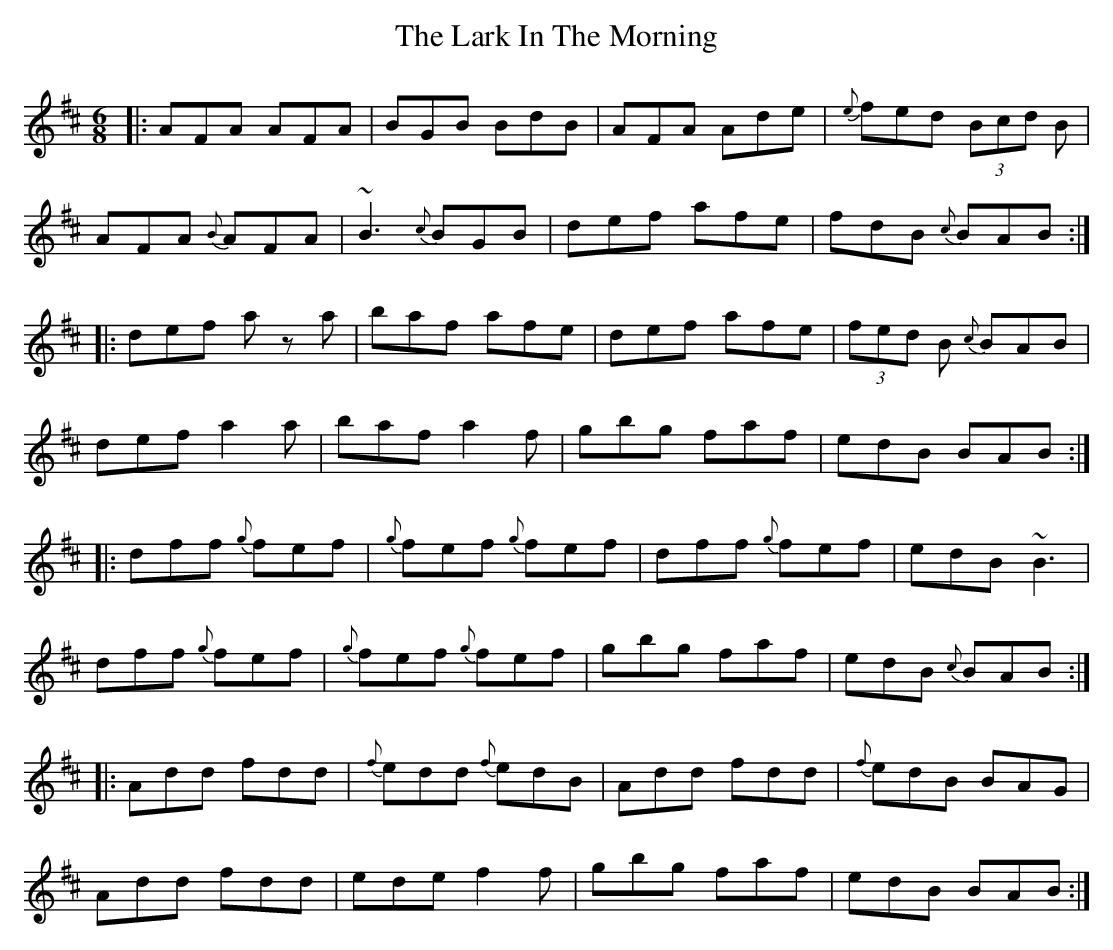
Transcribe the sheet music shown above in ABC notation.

X:1
T: The Lark In The Morning
M: 6/8
L: 1/8
K: Dmaj
|:AFA AFA|BGB BdB|AFA Ade|{e}fed (3Bcd B|
AFA {B}AFA|~B3 {c}BGB|def afe|fdB {c}BAB:|
|:def az a | baf afe|def afe|(3fed B {c}BAB|
def a2 a|baf a2 f |gbg faf|edB BAB:|
|:dff {g}fef|{g}fef {g}fef|dff {g}fef|edB ~B3|
dff {g}fef|{g}fef {g}fef|gbg faf|edB {c}BAB:|
|:Add fdd|{f}edd {f}edB|Add fdd|{f}edB BAG|
Add fdd|ede f2 f|gbg faf|edB BAB:|
